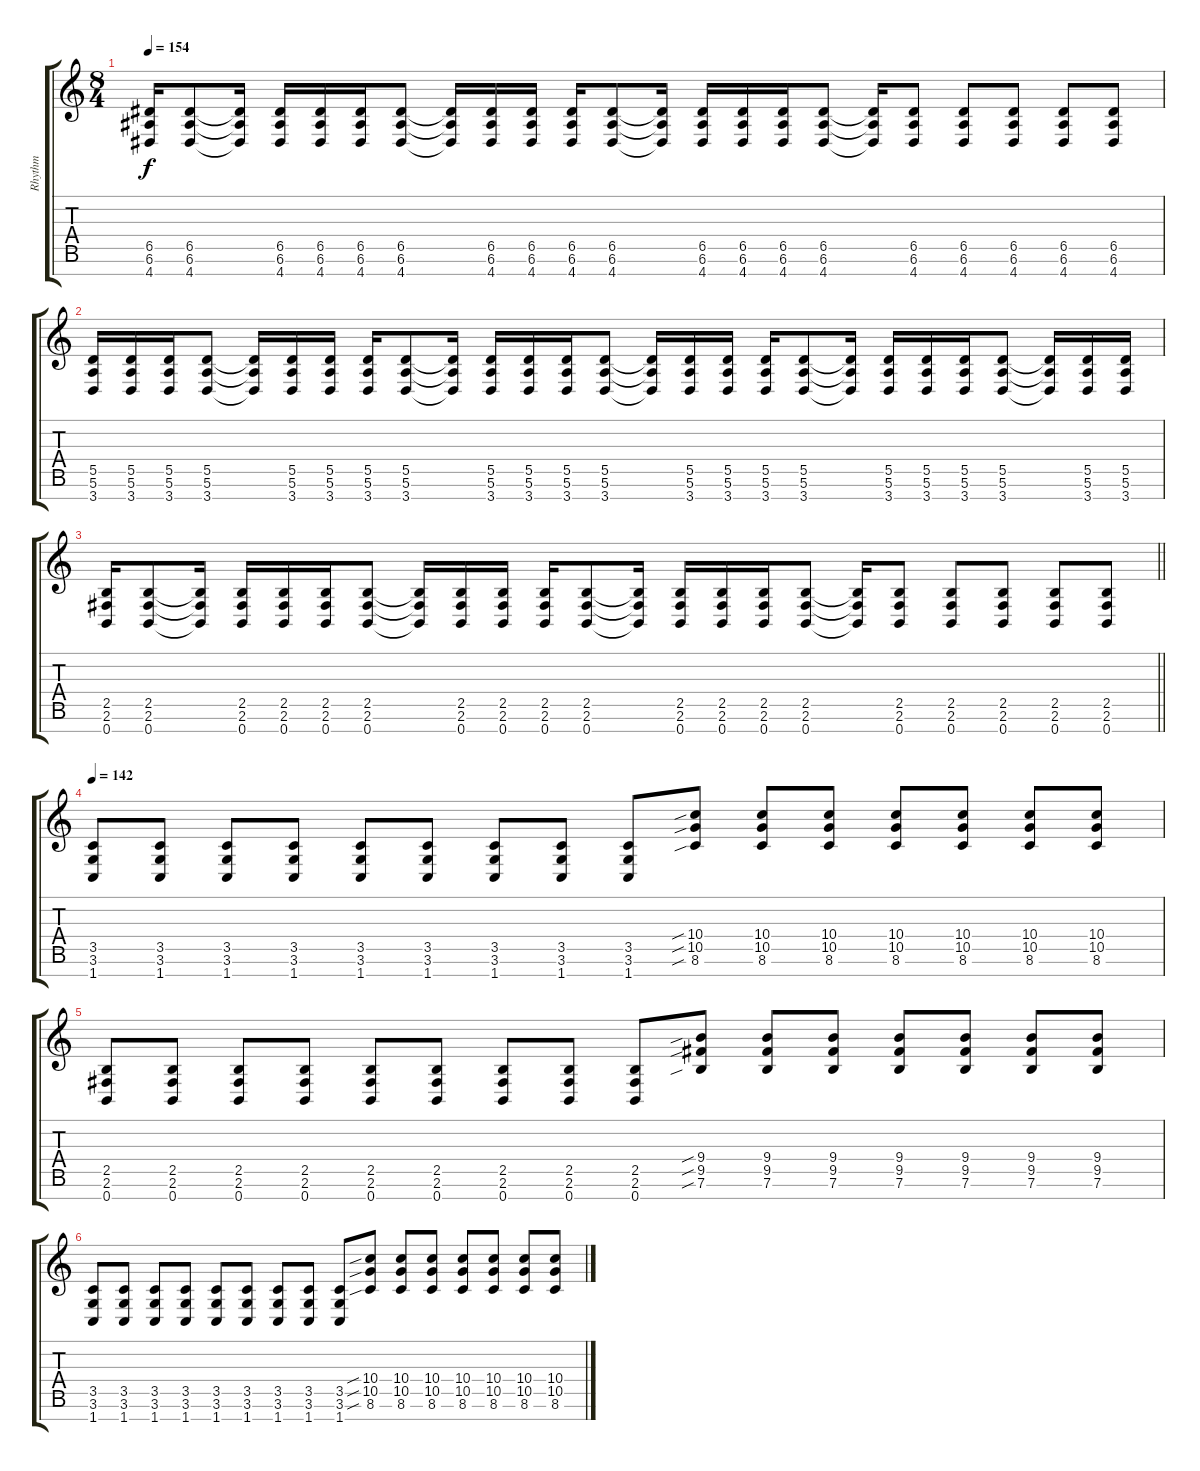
\track ("Rhythm" "Rhythm") {instrument distortionguitar}
\staff {score tabs}
\tuning (E4 B3 G3 D3 A2 E2 B1) {hide}
\ts (8 4)
\tempo 154
\clef g2
\ks c
(6.5 6.6 4.7).16{dy f} (6.5 6.6 4.7).8 (6.5{t} 6.6{t} 4.7{t}).16 (6.5 6.6 4.7).16 (6.5 6.6 4.7).16 (6.5 6.6 4.7).16 (6.5 6.6 4.7).8 (6.5{t} 6.6{t} 4.7{t}).16 (6.5 6.6 4.7).16 (6.5 6.6 4.7).16 (6.5 6.6 4.7).16 (6.5 6.6 4.7).8 (6.5{t} 6.6{t} 4.7{t}).16 (6.5 6.6 4.7).16 (6.5 6.6 4.7).16 (6.5 6.6 4.7).16 (6.5 6.6 4.7).8 (6.5{t} 6.6{t} 4.7{t}).16 (6.5 6.6 4.7).8 (6.5 6.6 4.7).8 (6.5 6.6 4.7).8 (6.5 6.6 4.7).8 (6.5 6.6 4.7).8 |
(5.5 5.6 3.7).16 (5.5 5.6 3.7).16 (5.5 5.6 3.7).16 (5.5 5.6 3.7).8 (5.5{t} 5.6{t} 3.7{t}).16 (5.5 5.6 3.7).16 (5.5 5.6 3.7).16 (5.5 5.6 3.7).16 (5.5 5.6 3.7).8 (5.5{t} 5.6{t} 3.7{t}).16 (5.5 5.6 3.7).16 (5.5 5.6 3.7).16 (5.5 5.6 3.7).16 (5.5 5.6 3.7).8 (5.5{t} 5.6{t} 3.7{t}).16 (5.5 5.6 3.7).16 (5.5 5.6 3.7).16 (5.5 5.6 3.7).16 (5.5 5.6 3.7).8 (5.5{t} 5.6{t} 3.7{t}).16 (5.5 5.6 3.7).16 (5.5 5.6 3.7).16 (5.5 5.6 3.7).16 (5.5 5.6 3.7).8 (5.5{t} 5.6{t} 3.7{t}).16 (5.5 5.6 3.7).16 (5.5 5.6 3.7).16 |
\barLineRight lightlight
(2.5 2.6 0.7).16 (2.5 2.6 0.7).8 (2.5{t} 2.6{t} 0.7{t}).16 (2.5 2.6 0.7).16 (2.5 2.6 0.7).16 (2.5 2.6 0.7).16 (2.5 2.6 0.7).8 (2.5{t} 2.6{t} 0.7{t}).16 (2.5 2.6 0.7).16 (2.5 2.6 0.7).16 (2.5 2.6 0.7).16 (2.5 2.6 0.7).8 (2.5{t} 2.6{t} 0.7{t}).16 (2.5 2.6 0.7).16 (2.5 2.6 0.7).16 (2.5 2.6 0.7).16 (2.5 2.6 0.7).8 (2.5{t} 2.6{t} 0.7{t}).16 (2.5 2.6 0.7).8 (2.5 2.6 0.7).8 (2.5 2.6 0.7).8 (2.5 2.6 0.7).8 (2.5 2.6 0.7).8 |
\tempo 142
(3.5 3.6 1.7).8 (3.5 3.6 1.7).8 (3.5 3.6 1.7).8 (3.5 3.6 1.7).8 (3.5 3.6 1.7).8 (3.5 3.6 1.7).8 (3.5 3.6 1.7).8 (3.5 3.6 1.7).8 (3.5 3.6 1.7).8 (10.4{sib} 10.5{sib} 8.6{sib}).8 (10.4 10.5 8.6).8 (10.4 10.5 8.6).8 (10.4 10.5 8.6).8 (10.4 10.5 8.6).8 (10.4 10.5 8.6).8 (10.4 10.5 8.6).8 |
(2.5 2.6 0.7).8 (2.5 2.6 0.7).8 (2.5 2.6 0.7).8 (2.5 2.6 0.7).8 (2.5 2.6 0.7).8 (2.5 2.6 0.7).8 (2.5 2.6 0.7).8 (2.5 2.6 0.7).8 (2.5 2.6 0.7).8 (9.4{sib} 9.5{sib} 7.6{sib}).8 (9.4 9.5 7.6).8 (9.4 9.5 7.6).8 (9.4 9.5 7.6).8 (9.4 9.5 7.6).8 (9.4 9.5 7.6).8 (9.4 9.5 7.6).8 |
(3.5 3.6 1.7).8 (3.5 3.6 1.7).8 (3.5 3.6 1.7).8 (3.5 3.6 1.7).8 (3.5 3.6 1.7).8 (3.5 3.6 1.7).8 (3.5 3.6 1.7).8 (3.5 3.6 1.7).8 (3.5 3.6 1.7).8 (10.4{sib} 10.5{sib} 8.6{sib}).8 (10.4 10.5 8.6).8 (10.4 10.5 8.6).8 (10.4 10.5 8.6).8 (10.4 10.5 8.6).8 (10.4 10.5 8.6).8 (10.4 10.5 8.6).8
